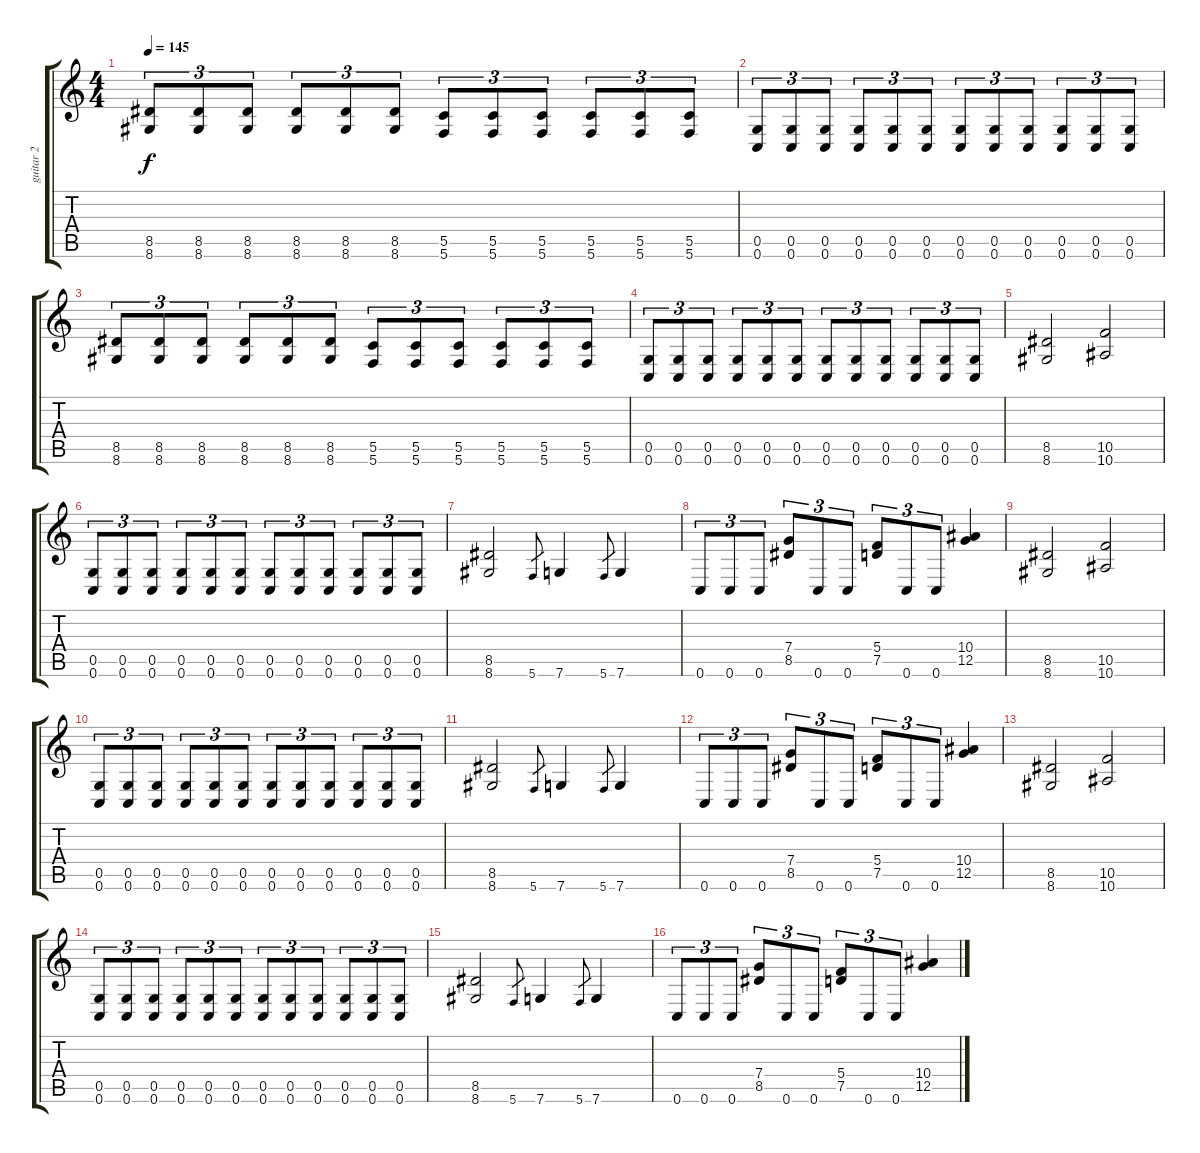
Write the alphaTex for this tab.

\track ("guitar 2" "guitar 2") {instrument overdrivenguitar}
\staff {score tabs}
\tuning (D4 A3 F3 C3 G2 C2) {hide}
\ts (4 4)
\tempo 145
\clef g2
\ks c
(8.5 8.6).8{tu (3 2) dy f} (8.5 8.6).8{tu (3 2)} (8.5 8.6).8{tu (3 2)} (8.5 8.6).8{tu (3 2)} (8.5 8.6).8{tu (3 2)} (8.5 8.6).8{tu (3 2)} (5.5 5.6).8{tu (3 2)} (5.5 5.6).8{tu (3 2)} (5.5 5.6).8{tu (3 2)} (5.5 5.6).8{tu (3 2)} (5.5 5.6).8{tu (3 2)} (5.5 5.6).8{tu (3 2)} |
(0.5 0.6).8{tu (3 2)} (0.5 0.6).8{tu (3 2)} (0.5 0.6).8{tu (3 2)} (0.5 0.6).8{tu (3 2)} (0.5 0.6).8{tu (3 2)} (0.5 0.6).8{tu (3 2)} (0.5 0.6).8{tu (3 2)} (0.5 0.6).8{tu (3 2)} (0.5 0.6).8{tu (3 2)} (0.5 0.6).8{tu (3 2)} (0.5 0.6).8{tu (3 2)} (0.5 0.6).8{tu (3 2)} |
(8.5 8.6).8{tu (3 2)} (8.5 8.6).8{tu (3 2)} (8.5 8.6).8{tu (3 2)} (8.5 8.6).8{tu (3 2)} (8.5 8.6).8{tu (3 2)} (8.5 8.6).8{tu (3 2)} (5.5 5.6).8{tu (3 2)} (5.5 5.6).8{tu (3 2)} (5.5 5.6).8{tu (3 2)} (5.5 5.6).8{tu (3 2)} (5.5 5.6).8{tu (3 2)} (5.5 5.6).8{tu (3 2)} |
(0.5 0.6).8{tu (3 2)} (0.5 0.6).8{tu (3 2)} (0.5 0.6).8{tu (3 2)} (0.5 0.6).8{tu (3 2)} (0.5 0.6).8{tu (3 2)} (0.5 0.6).8{tu (3 2)} (0.5 0.6).8{tu (3 2)} (0.5 0.6).8{tu (3 2)} (0.5 0.6).8{tu (3 2)} (0.5 0.6).8{tu (3 2)} (0.5 0.6).8{tu (3 2)} (0.5 0.6).8{tu (3 2)} |
(8.5 8.6).2 (10.5 10.6).2 |
(0.5 0.6).8{tu (3 2)} (0.5 0.6).8{tu (3 2)} (0.5 0.6).8{tu (3 2)} (0.5 0.6).8{tu (3 2)} (0.5 0.6).8{tu (3 2)} (0.5 0.6).8{tu (3 2)} (0.5 0.6).8{tu (3 2)} (0.5 0.6).8{tu (3 2)} (0.5 0.6).8{tu (3 2)} (0.5 0.6).8{tu (3 2)} (0.5 0.6).8{tu (3 2)} (0.5 0.6).8{tu (3 2)} |
(8.5 8.6).2 5.6.8{gr} 7.6.4 5.6.8{gr} 7.6.4 |
0.6.8{tu (3 2)} 0.6.8{tu (3 2)} 0.6.8{tu (3 2)} (7.4 8.5).8{tu (3 2)} 0.6.8{tu (3 2)} 0.6.8{tu (3 2)} (5.4 7.5).8{tu (3 2)} 0.6.8{tu (3 2)} 0.6.8{tu (3 2)} (10.4 12.5).4 |
(8.5 8.6).2 (10.5 10.6).2 |
(0.5 0.6).8{tu (3 2)} (0.5 0.6).8{tu (3 2)} (0.5 0.6).8{tu (3 2)} (0.5 0.6).8{tu (3 2)} (0.5 0.6).8{tu (3 2)} (0.5 0.6).8{tu (3 2)} (0.5 0.6).8{tu (3 2)} (0.5 0.6).8{tu (3 2)} (0.5 0.6).8{tu (3 2)} (0.5 0.6).8{tu (3 2)} (0.5 0.6).8{tu (3 2)} (0.5 0.6).8{tu (3 2)} |
(8.5 8.6).2 5.6.8{gr} 7.6.4 5.6.8{gr} 7.6.4 |
0.6.8{tu (3 2)} 0.6.8{tu (3 2)} 0.6.8{tu (3 2)} (7.4 8.5).8{tu (3 2)} 0.6.8{tu (3 2)} 0.6.8{tu (3 2)} (5.4 7.5).8{tu (3 2)} 0.6.8{tu (3 2)} 0.6.8{tu (3 2)} (10.4 12.5).4 |
(8.5 8.6).2 (10.5 10.6).2 |
(0.5 0.6).8{tu (3 2)} (0.5 0.6).8{tu (3 2)} (0.5 0.6).8{tu (3 2)} (0.5 0.6).8{tu (3 2)} (0.5 0.6).8{tu (3 2)} (0.5 0.6).8{tu (3 2)} (0.5 0.6).8{tu (3 2)} (0.5 0.6).8{tu (3 2)} (0.5 0.6).8{tu (3 2)} (0.5 0.6).8{tu (3 2)} (0.5 0.6).8{tu (3 2)} (0.5 0.6).8{tu (3 2)} |
(8.5 8.6).2 5.6.8{gr} 7.6.4 5.6.8{gr} 7.6.4 |
0.6.8{tu (3 2)} 0.6.8{tu (3 2)} 0.6.8{tu (3 2)} (7.4 8.5).8{tu (3 2)} 0.6.8{tu (3 2)} 0.6.8{tu (3 2)} (5.4 7.5).8{tu (3 2)} 0.6.8{tu (3 2)} 0.6.8{tu (3 2)} (10.4 12.5).4
